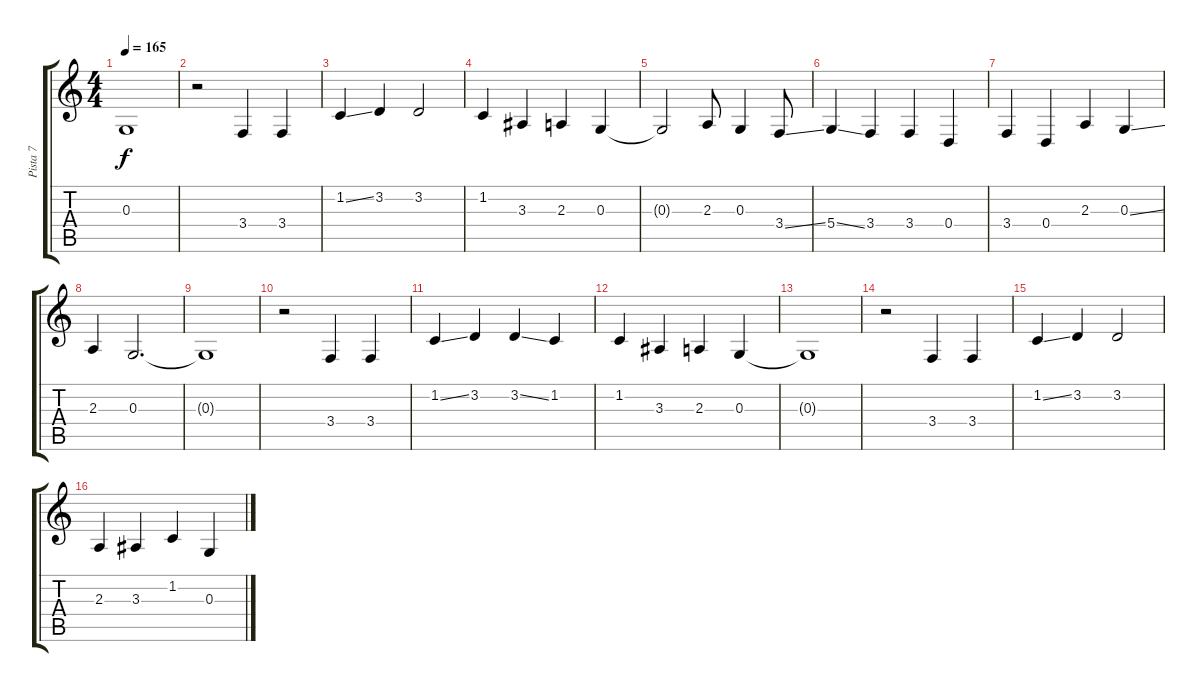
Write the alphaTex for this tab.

\track ("Pista 7" "Pista 7") {instrument electricgrandpiano}
\staff {score tabs}
\tuning (E4 B3 G3 D3 A2 E2) {hide}
\ts (4 4)
\tempo 165
\clef g2
\ks c
0.3{t}.1{dy f} |
r.2 3.4.4 3.4.4 |
1.2{ss}.4 3.2.4 3.2.2 |
1.2.4 3.3.4 2.3.4 0.3.4 |
0.3{t}.2 2.3.8 0.3.4 3.4{ss}.8 |
5.4{ss}.4 3.4.4 3.4.4 0.4.4 |
3.4.4 0.4.4 2.3.4 0.3{ss}.4 |
2.3.4 0.3.2{d} |
0.3{t}.1 |
r.2 3.4.4 3.4.4 |
1.2{ss}.4 3.2.4 3.2{ss}.4 1.2.4 |
1.2.4 3.3.4 2.3.4 0.3.4 |
0.3{t}.1 |
r.2 3.4.4 3.4.4 |
1.2{ss}.4 3.2.4 3.2.2 |
2.3.4 3.3.4 1.2.4 0.3.4
